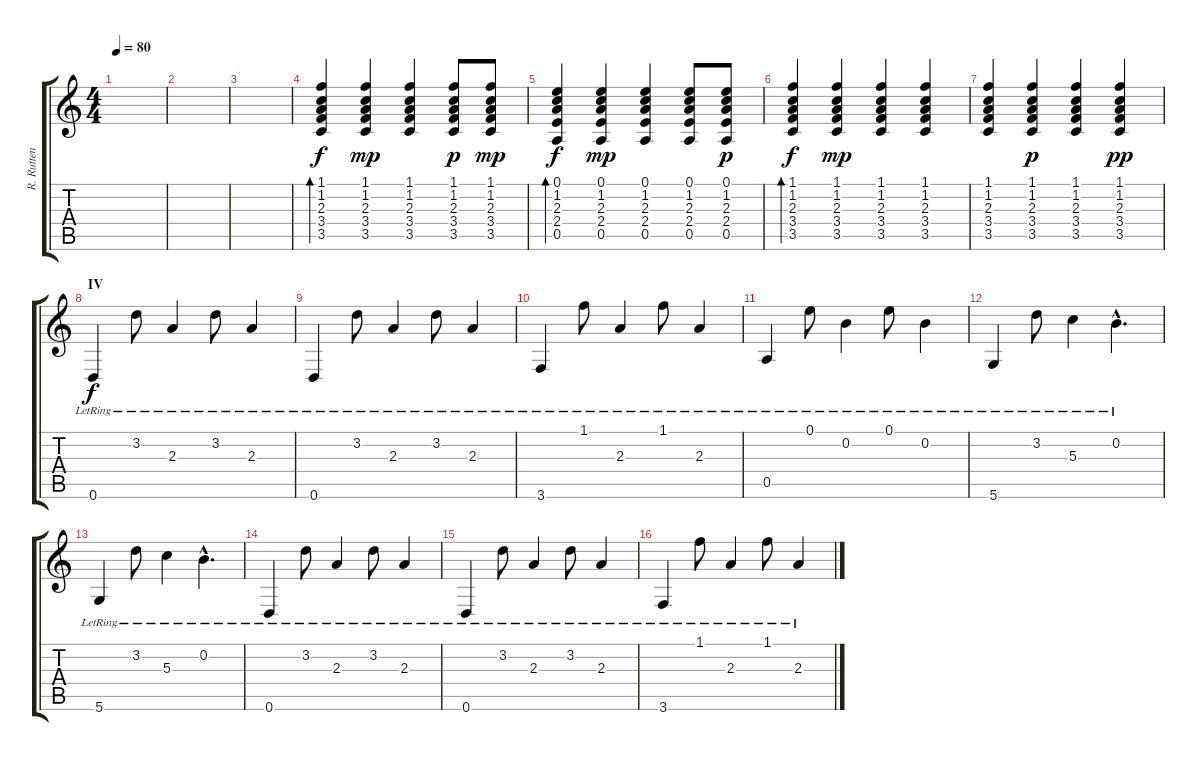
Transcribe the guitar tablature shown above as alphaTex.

\track ("R. Rutten" "R. Rutten") {instrument electricguitarmuted}
\staff {score tabs}
\tuning (E4 B3 G3 D3 A2 D2) {hide}
\ts (4 4)
\tempo 80
\clef g2
\ks c
|
|
|
(1.1 1.2 2.3 3.4 3.5).4{bd 60 instrument electricguitarclean} (1.1 1.2 2.3 3.4 3.5).4{dy mp} (1.1 1.2 2.3 3.4 3.5).4 (1.1 1.2 2.3 3.4 3.5).8{dy p} (1.1 1.2 2.3 3.4 3.5).8{dy mp} |
(0.1 1.2 2.3 2.4 0.5).4{bd 60 dy f instrument electricguitarclean} (0.1 1.2 2.3 2.4 0.5).4{dy mp} (0.1 1.2 2.3 2.4 0.5).4 (0.1 1.2 2.3 2.4 0.5).8 (0.1 1.2 2.3 2.4 0.5).8{dy p} |
(1.1 1.2 2.3 3.4 3.5).4{bd 60 dy f instrument electricguitarclean} (1.1 1.2 2.3 3.4 3.5).4{dy mp} (1.1 1.2 2.3 3.4 3.5).4 (1.1 1.2 2.3 3.4 3.5).4 |
(1.1 1.2 2.3 3.4 3.5).4{instrument electricguitarclean} (1.1 1.2 2.3 3.4 3.5).4{dy p} (1.1 1.2 2.3 3.4 3.5).4 (1.1 1.2 2.3 3.4 3.5).4{dy pp} |
\section ("" "IV")
0.6{lr}.4{dy f instrument electricguitarclean} 3.2{lr}.8 2.3{lr}.4 3.2{lr}.8 2.3{lr}.4 |
0.6{lr}.4{instrument electricguitarclean} 3.2{lr}.8 2.3{lr}.4 3.2{lr}.8 2.3{lr}.4 |
3.6{lr}.4{instrument electricguitarclean} 1.1{lr}.8 2.3{lr}.4 1.1{lr}.8 2.3{lr}.4 |
0.5{lr}.4{instrument electricguitarclean} 0.1{lr}.8 0.2{lr}.4 0.1{lr}.8 0.2{lr}.4 |
5.6{lr}.4{instrument electricguitarclean} 3.2{lr}.8 5.3{lr}.4 0.2{hac lr}.4{d} |
5.6{lr}.4{instrument electricguitarclean} 3.2{lr}.8 5.3{lr}.4 0.2{hac lr}.4{d} |
0.6{lr}.4{instrument electricguitarclean} 3.2{lr}.8 2.3{lr}.4 3.2{lr}.8 2.3{lr}.4 |
0.6{lr}.4{instrument electricguitarclean} 3.2{lr}.8 2.3{lr}.4 3.2{lr}.8 2.3{lr}.4 |
3.6{lr}.4{instrument electricguitarclean} 1.1{lr}.8 2.3{lr}.4 1.1{lr}.8 2.3{lr}.4
